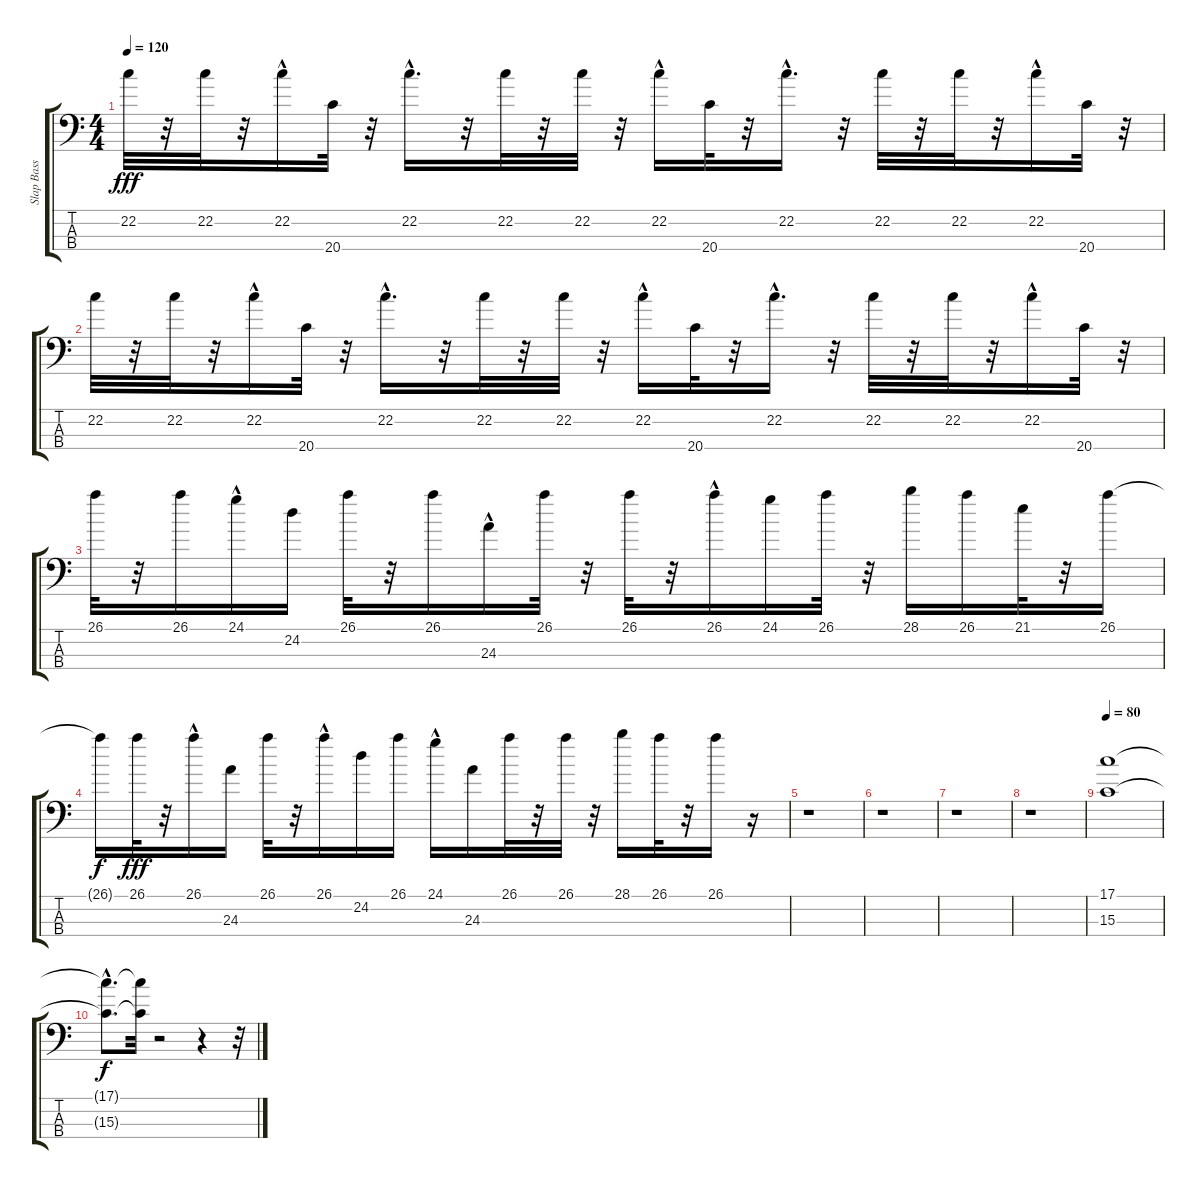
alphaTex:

\track ("Slap Bass" "Slap Bass") {instrument acousticguitarnylon}
\staff {score tabs}
\tuning (G2 D2 A1 E1) {hide}
\ts (4 4)
\tempo 120
\clef f4
\ks c
22.2.32{dy fff} r.32 22.2.32 r.32 22.2{hac}.16 20.4.32 r.32 22.2{hac}.16{d} r.32 22.2.32 r.32 22.2.32 r.32 22.2{hac}.16 20.4.32 r.32 22.2{hac}.16{d} r.32 22.2.32 r.32 22.2.32 r.32 22.2{hac}.16 20.4.32 r.32 |
22.2.32 r.32 22.2.32 r.32 22.2{hac}.16 20.4.32 r.32 22.2{hac}.16{d} r.32 22.2.32 r.32 22.2.32 r.32 22.2{hac}.16 20.4.32 r.32 22.2{hac}.16{d} r.32 22.2.32 r.32 22.2.32 r.32 22.2{hac}.16 20.4.32 r.32 |
26.1.32 r.32 26.1.16 24.1{hac}.16 24.2.16 26.1.32 r.32 26.1.16 24.3{hac}.16 26.1.32 r.32 26.1.32 r.32 26.1{hac}.16 24.1.16 26.1.32 r.32 28.1.16 26.1.16 21.1.32 r.32 26.1.16 |
26.1{t}.16{dy f} 26.1.32{dy fff} r.32 26.1{hac}.16 24.3.16 26.1.32 r.32 26.1{hac}.16 24.2.16 26.1.16 24.1{hac}.16 24.3.16 26.1.32 r.32 26.1.32 r.32 28.1.16 26.1.32 r.32 26.1.16 r.16 |
r.1 |
r.1 |
r.1 |
r.1 |
\tempo 80
(17.1 15.3).1 |
(17.1{hac t} 15.3{hac t}).8{d dy f} (17.1{t} 15.3{t}).32 r.2 r.4 r.32
